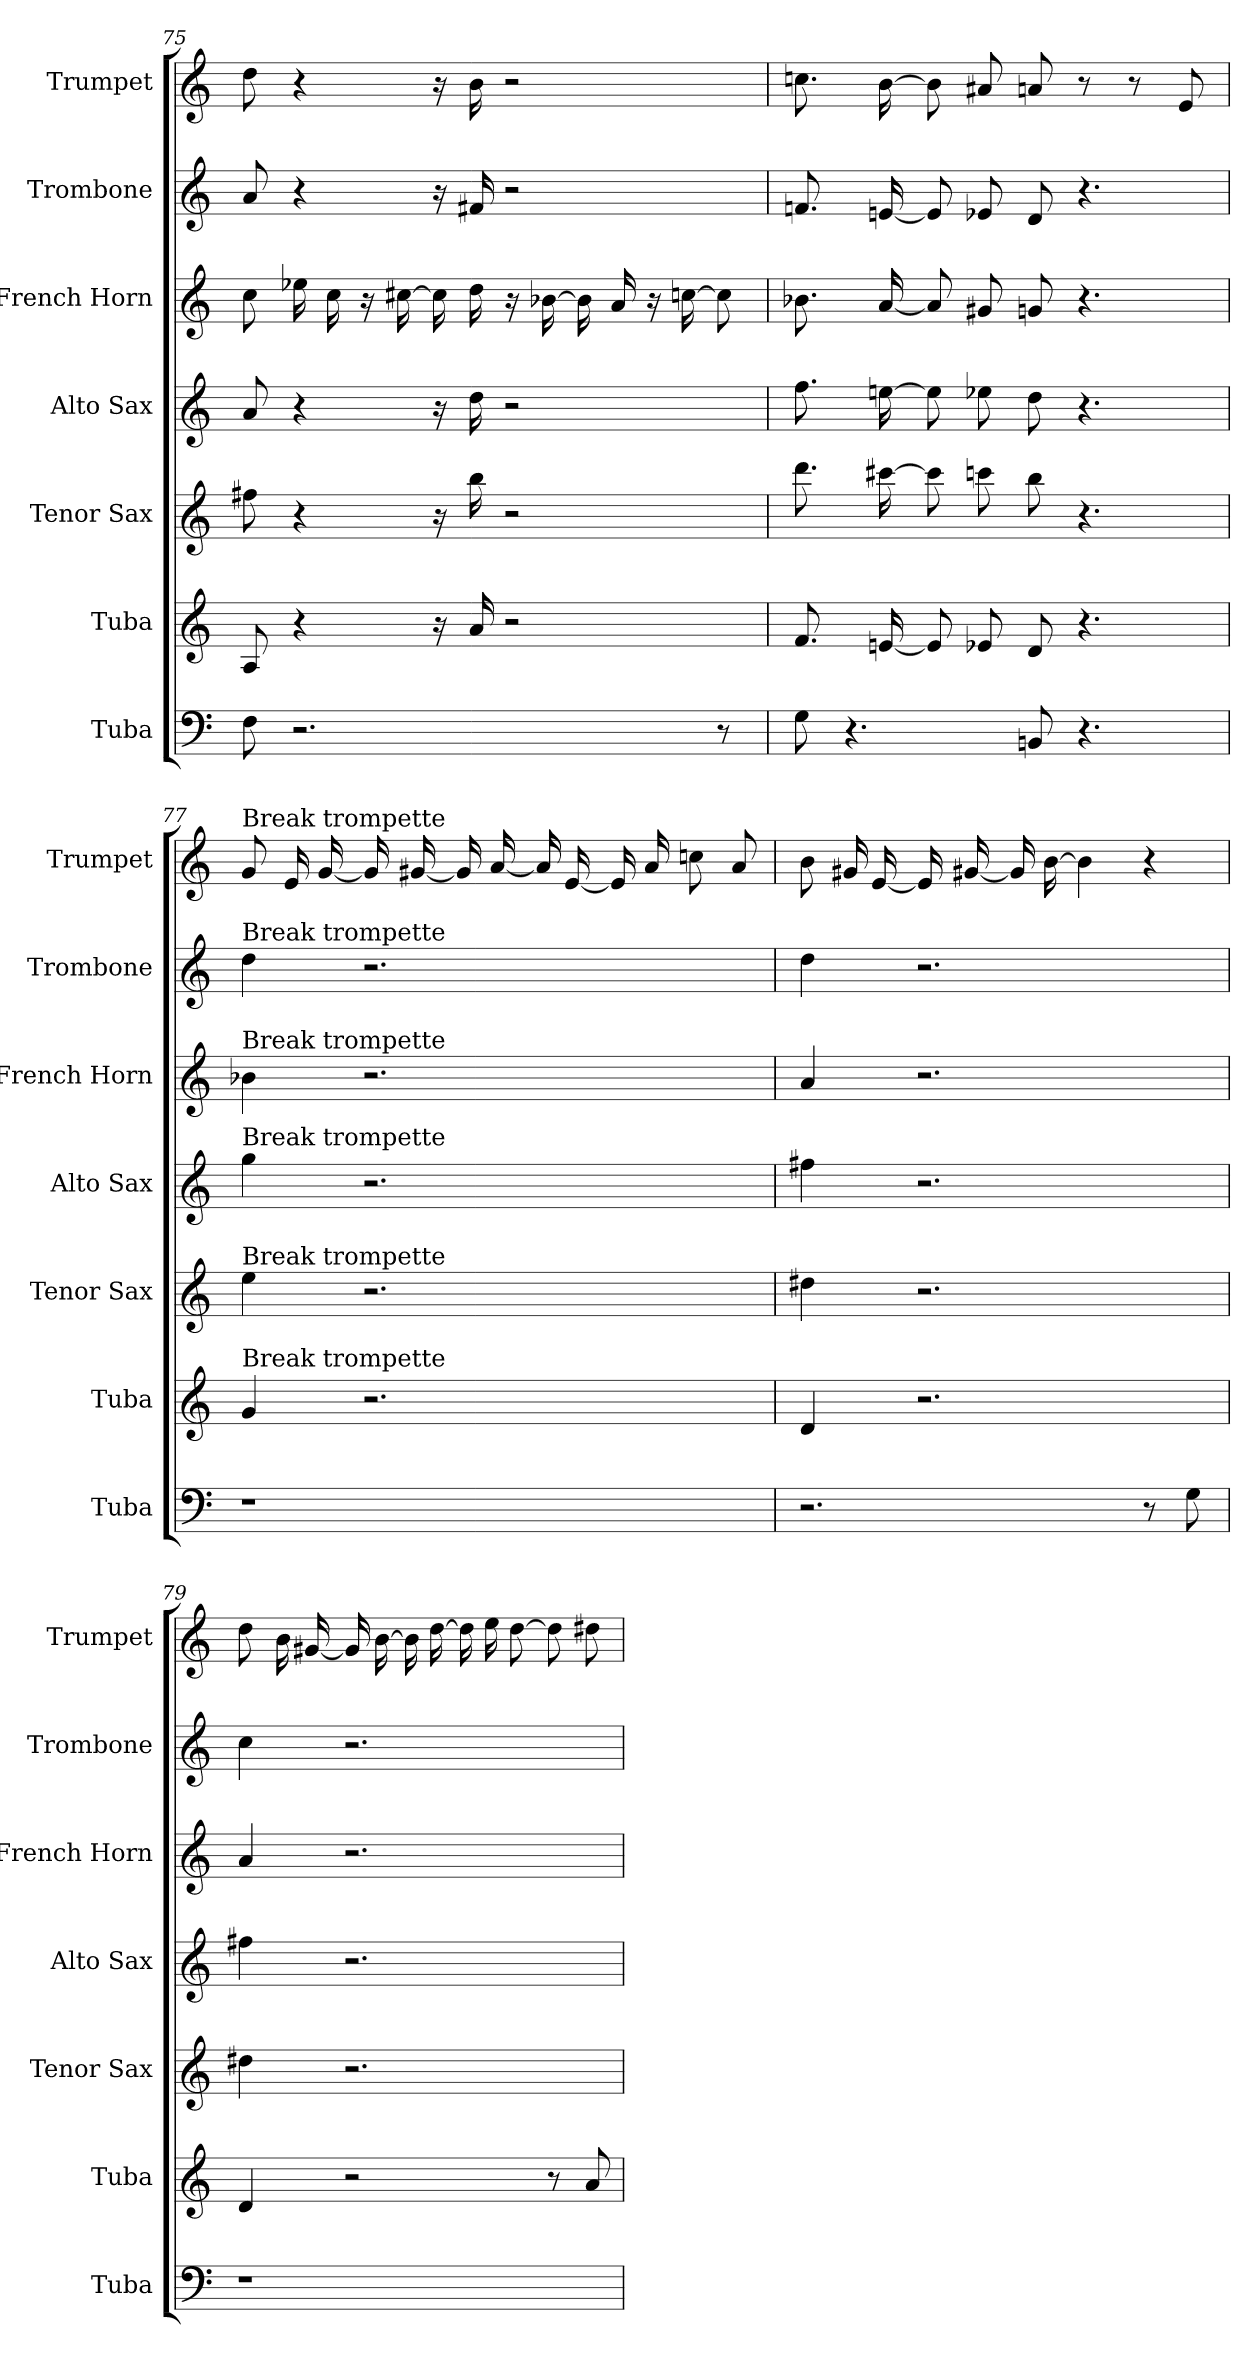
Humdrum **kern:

**kern	**kern	**kern	**kern	**kern	**kern	**kern
*part7	*part6	*part5	*part4	*part3	*part2	*part1
*staff7	*staff6	*staff5	*staff4	*staff3	*staff2	*staff1
*I"Tuba	*I"Tuba	*I"Tenor Sax	*I"Alto Sax	*I"French Horn	*I"Trombone	*I"Trumpet
*I'Tuba	*I'Tuba	*I'Tenor Sax	*I'Alto Sax	*I'French Horn	*I'Trombone	*I'Trumpet
*clefF4	*clefG2	*clefG2	*clefG2	*clefG2	*clefG2	*clefG2
*ITrd8c14	*ITrd15c26	*ITrd5c9	*ITrd8c14	*ITrd8c14	*ITrd8c14	*ITrd1c2
=75	=75	=75	=75	=75	=75	=75
8FF	8AAA	8an	8A	8c	8A	8cc
2.r	4r	4r	4r	16e-	4r	4r
.	.	.	.	16c	.	.
.	.	.	.	16r	.	.
.	.	.	.	[16c#X	.	.
.	16r	16r	16r	16c#]	16r	16r
.	16AA	16dd	16d	16d	16F#X	16a
.	2r	2r	2r	16r	2r	2r
.	.	.	.	[16B-	.	.
.	.	.	.	16B-]	.	.
.	.	.	.	16A	.	.
.	.	.	.	16r	.	.
.	.	.	.	[16cn	.	.
8r	.	.	.	8c]	.	.
=76	=76	=76	=76	=76	=76	=76
8GG	8.FF	8.ff	8.f	8.B-	8.Fn	8.b-
4.r	.	.	.	.	.	.
.	[16EEn	[16een	[16en	[16A	[16En	[16a
.	8EE]	8ee]	8e]	8A]	8E]	8a]
.	8EE-X	8ee-X	8e-X	8G#X	8E-X	8g#X
8BBBn	8DD	8dd	8d	8Gn	8D	8gn
4.r	4.r	4.r	4.r	4.r	4.r	8r
.	.	.	.	.	.	8r
.	.	.	.	.	.	8d
=77	=77	=77	=77	=77	=77	=77
!	!	!	!	!	!	!LO:TX:a:t=Break trompette
!	!	!	!	!	!LO:TX:a:t=Break trompette	!
!	!	!	!	!LO:TX:a:t=Break trompette	!	!
!	!	!	!LO:TX:a:t=Break trompette	!	!	!
!	!	!LO:TX:a:t=Break trompette	!	!	!	!
!	!LO:TX:a:t=Break trompette	!	!	!	!	!
1r	4GG	4g	4g	4B-	4d	8f
.	.	.	.	.	.	16d
.	.	.	.	.	.	[16f
.	2.r	2.r	2.r	2.r	2.r	16f]
.	.	.	.	.	.	[16f#X
.	.	.	.	.	.	16f#]
.	.	.	.	.	.	[16g
.	.	.	.	.	.	16g]
.	.	.	.	.	.	[16d
.	.	.	.	.	.	16d]
.	.	.	.	.	.	16g
.	.	.	.	.	.	8b-
.	.	.	.	.	.	8g
=78	=78	=78	=78	=78	=78	=78
2.r	4DD	4f#X	4f#X	4A	4d	8a
.	.	.	.	.	.	16f#X
.	.	.	.	.	.	[16d
.	2.r	2.r	2.r	2.r	2.r	16d]
.	.	.	.	.	.	[16f#X
.	.	.	.	.	.	16f#]
.	.	.	.	.	.	[16a
.	.	.	.	.	.	4a]
8r	.	.	.	.	.	4r
8GG	.	.	.	.	.	.
=79	=79	=79	=79	=79	=79	=79
1r	4DD	4f#X	4f#X	4A	4c	8cc
.	.	.	.	.	.	16a
.	.	.	.	.	.	[16f#X
.	2r	2.r	2.r	2.r	2.r	16f#]
.	.	.	.	.	.	[16a
.	.	.	.	.	.	16a]
.	.	.	.	.	.	[16cc
.	.	.	.	.	.	16cc]
.	.	.	.	.	.	16dd
.	.	.	.	.	.	[8cc
.	8r	.	.	.	.	8cc]
.	8AA	.	.	.	.	8cc#X
=	=	=	=	=	=	=
*-	*-	*-	*-	*-	*-	*-
